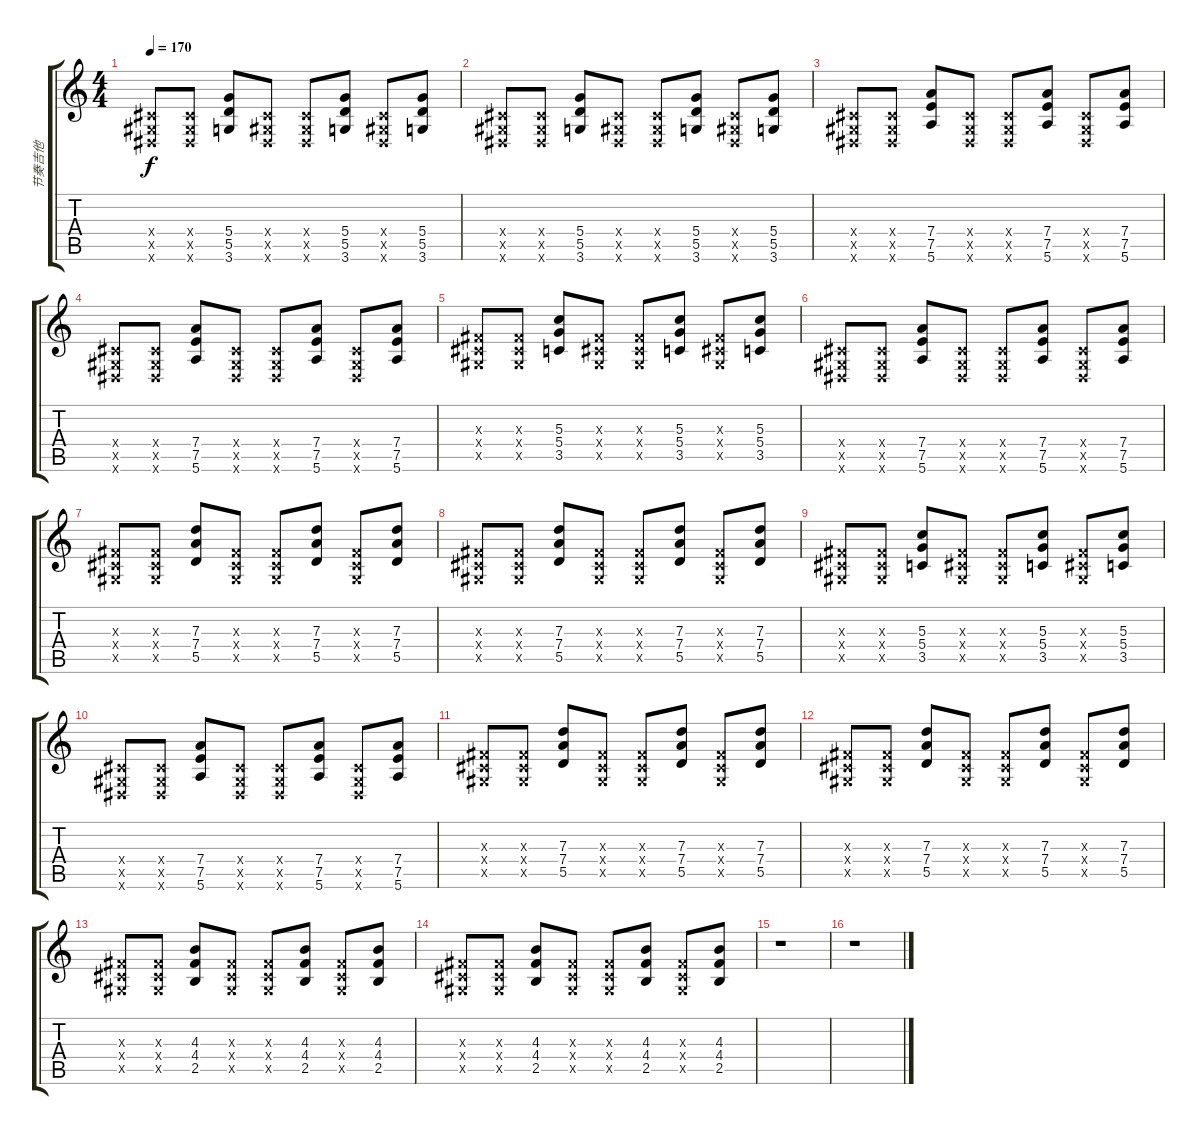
\track ("节奏吉他" "节奏吉他") {instrument overdrivenguitar}
\staff {score tabs}
\tuning (E4 B3 G3 D3 A2 E2) {hide}
\ts (4 4)
\tempo 170
\clef g2
\ks c
(-1.4{x} -1.5{x} -1.6{x}).8{dy f} (-1.4{x} -1.5{x} -1.6{x}).8 (5.4 5.5 3.6).8 (-1.4{x} -1.5{x} -1.6{x}).8 (-1.4{x} -1.5{x} -1.6{x}).8 (5.4 5.5 3.6).8 (-1.4{x} -1.5{x} -1.6{x}).8 (5.4 5.5 3.6).8 |
(-1.4{x} -1.5{x} -1.6{x}).8 (-1.4{x} -1.5{x} -1.6{x}).8 (5.4 5.5 3.6).8 (-1.4{x} -1.5{x} -1.6{x}).8 (-1.4{x} -1.5{x} -1.6{x}).8 (5.4 5.5 3.6).8 (-1.4{x} -1.5{x} -1.6{x}).8 (5.4 5.5 3.6).8 |
(-1.4{x} -1.5{x} -1.6{x}).8 (-1.4{x} -1.5{x} -1.6{x}).8 (7.4 7.5 5.6).8 (-1.4{x} -1.5{x} -1.6{x}).8 (-1.4{x} -1.5{x} -1.6{x}).8 (7.4 7.5 5.6).8 (-1.4{x} -1.5{x} -1.6{x}).8 (7.4 7.5 5.6).8 |
(-1.4{x} -1.5{x} -1.6{x}).8 (-1.4{x} -1.5{x} -1.6{x}).8 (7.4 7.5 5.6).8 (-1.4{x} -1.5{x} -1.6{x}).8 (-1.4{x} -1.5{x} -1.6{x}).8 (7.4 7.5 5.6).8 (-1.4{x} -1.5{x} -1.6{x}).8 (7.4 7.5 5.6).8 |
(-1.3{x} -1.4{x} -1.5{x}).8 (-1.3{x} -1.4{x} -1.5{x}).8 (5.3 5.4 3.5).8 (-1.3{x} -1.4{x} -1.5{x}).8 (-1.3{x} -1.4{x} -1.5{x}).8 (5.3 5.4 3.5).8 (-1.3{x} -1.4{x} -1.5{x}).8 (5.3 5.4 3.5).8 |
(-1.4{x} -1.5{x} -1.6{x}).8 (-1.4{x} -1.5{x} -1.6{x}).8 (7.4 7.5 5.6).8 (-1.4{x} -1.5{x} -1.6{x}).8 (-1.4{x} -1.5{x} -1.6{x}).8 (7.4 7.5 5.6).8 (-1.4{x} -1.5{x} -1.6{x}).8 (7.4 7.5 5.6).8 |
(-1.3{x} -1.4{x} -1.5{x}).8 (-1.3{x} -1.4{x} -1.5{x}).8 (7.3 7.4 5.5).8 (-1.3{x} -1.4{x} -1.5{x}).8 (-1.3{x} -1.4{x} -1.5{x}).8 (7.3 7.4 5.5).8 (-1.3{x} -1.4{x} -1.5{x}).8 (7.3 7.4 5.5).8 |
(-1.3{x} -1.4{x} -1.5{x}).8 (-1.3{x} -1.4{x} -1.5{x}).8 (7.3 7.4 5.5).8 (-1.3{x} -1.4{x} -1.5{x}).8 (-1.3{x} -1.4{x} -1.5{x}).8 (7.3 7.4 5.5).8 (-1.3{x} -1.4{x} -1.5{x}).8 (7.3 7.4 5.5).8 |
(-1.3{x} -1.4{x} -1.5{x}).8 (-1.3{x} -1.4{x} -1.5{x}).8 (5.3 5.4 3.5).8 (-1.3{x} -1.4{x} -1.5{x}).8 (-1.3{x} -1.4{x} -1.5{x}).8 (5.3 5.4 3.5).8 (-1.3{x} -1.4{x} -1.5{x}).8 (5.3 5.4 3.5).8 |
(-1.4{x} -1.5{x} -1.6{x}).8 (-1.4{x} -1.5{x} -1.6{x}).8 (7.4 7.5 5.6).8 (-1.4{x} -1.5{x} -1.6{x}).8 (-1.4{x} -1.5{x} -1.6{x}).8 (7.4 7.5 5.6).8 (-1.4{x} -1.5{x} -1.6{x}).8 (7.4 7.5 5.6).8 |
(-1.3{x} -1.4{x} -1.5{x}).8 (-1.3{x} -1.4{x} -1.5{x}).8 (7.3 7.4 5.5).8 (-1.3{x} -1.4{x} -1.5{x}).8 (-1.3{x} -1.4{x} -1.5{x}).8 (7.3 7.4 5.5).8 (-1.3{x} -1.4{x} -1.5{x}).8 (7.3 7.4 5.5).8 |
(-1.3{x} -1.4{x} -1.5{x}).8 (-1.3{x} -1.4{x} -1.5{x}).8 (7.3 7.4 5.5).8 (-1.3{x} -1.4{x} -1.5{x}).8 (-1.3{x} -1.4{x} -1.5{x}).8 (7.3 7.4 5.5).8 (-1.3{x} -1.4{x} -1.5{x}).8 (7.3 7.4 5.5).8 |
(-1.3{x} -1.4{x} -1.5{x}).8 (-1.3{x} -1.4{x} -1.5{x}).8 (4.3 4.4 2.5).8 (-1.3{x} -1.4{x} -1.5{x}).8 (-1.3{x} -1.4{x} -1.5{x}).8 (4.3 4.4 2.5).8 (-1.3{x} -1.4{x} -1.5{x}).8 (4.3 4.4 2.5).8 |
(-1.3{x} -1.4{x} -1.5{x}).8 (-1.3{x} -1.4{x} -1.5{x}).8 (4.3 4.4 2.5).8 (-1.3{x} -1.4{x} -1.5{x}).8 (-1.3{x} -1.4{x} -1.5{x}).8 (4.3 4.4 2.5).8 (-1.3{x} -1.4{x} -1.5{x}).8 (4.3 4.4 2.5).8 |
r.1 |
r.1
